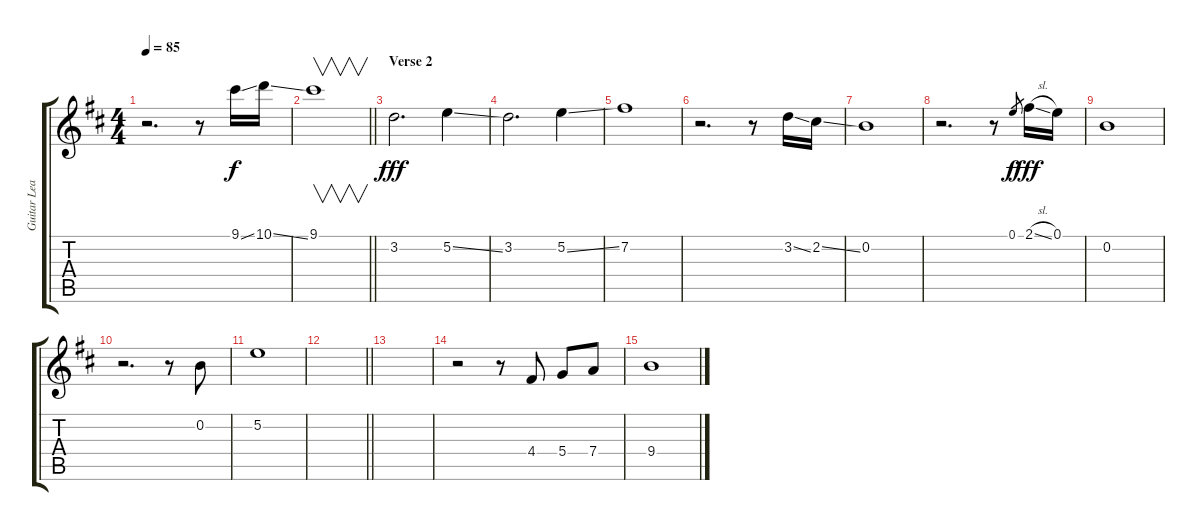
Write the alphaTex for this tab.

\track ("Guitar Lead " "Guitar Lea") {instrument acousticguitarsteel}
\staff {score tabs}
\tuning (E4 B3 G3 D3 A2 E2) {hide}
\ts (4 4)
\tempo 85
\clef g2
\ks d
r.2{d dy f} r.8 9.1{ss}.16 10.1{ss}.16 |
\barLineRight lightlight
9.1.1{v} |
\section ("" "Verse 2")
3.2.2{d dy fff} 5.2{ss}.4 |
3.2.2{d} 5.2{ss}.4 |
7.2.1 |
r.2{d} r.8 3.2{ss}.16 2.2{ss}.16 |
0.2.1 |
r.2{d} r.8 0.1.8{gr dy f} 2.1{sl}.16{dy fff} 0.1.16 |
0.2.1 |
r.2{d} r.8 0.2.8 |
5.2.1 |
\barLineRight lightlight
|
\section ("" "")
|
r.2 r.8 4.4.8 5.4.8 7.4.8 |
9.4.1
